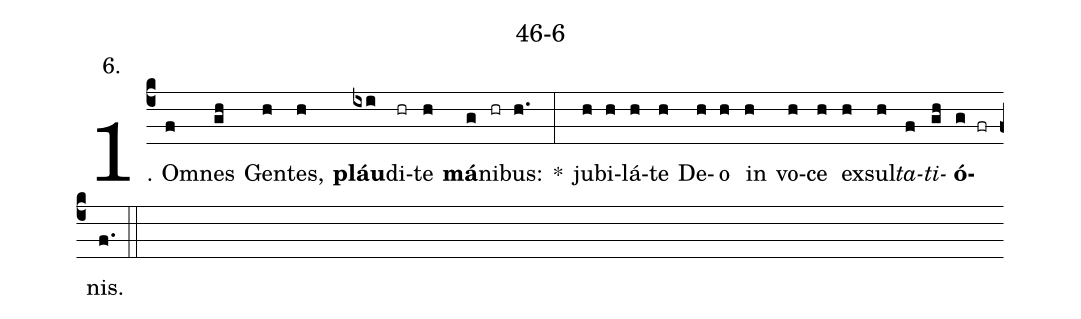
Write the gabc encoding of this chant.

name: 46-6;
annotation: 6.;
%%
(c4)1. Om(f)nes(gh) Gen(h)tes,(h) <b>pláu</b>(ixi)di(hr)te(h) <b>má</b>(g)ni(hr)bus:(h.) *(:) ju(h)bi(h)lá(h)te(h) De(h)o(h) in(h) vo(h)ce(h) ex(h)sul(h)<i>ta</i>(f)<i>ti</i>(gh)<b>ó</b>(g fr)nis.(f.) (::)
